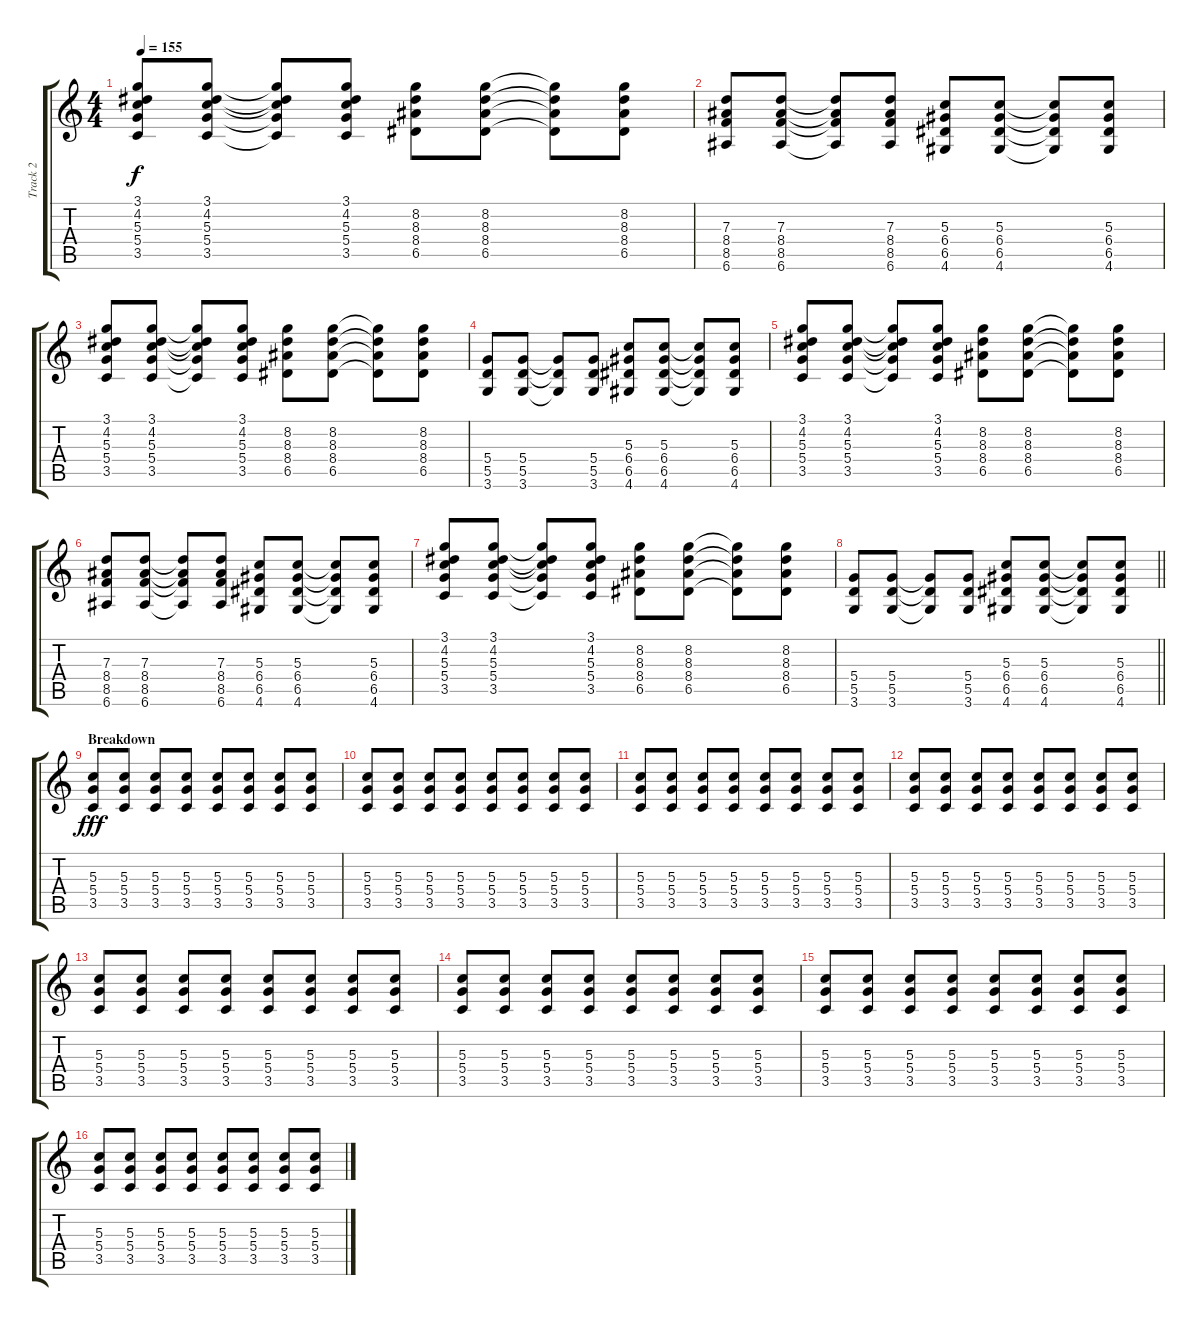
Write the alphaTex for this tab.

\track ("Track 2" "Track 2") {instrument overdrivenguitar}
\staff {score tabs}
\tuning (E4 B3 G3 D3 A2 E2) {hide}
\ts (4 4)
\tempo 155
\clef g2
\ks c
(3.1 4.2 5.3 5.4 3.5).8{dy f} (3.1 4.2 5.3 5.4 3.5).8 (3.1{t} 4.2{t} 5.3{t} 5.4{t} 3.5{t}).8 (3.1 4.2 5.3 5.4 3.5).8 (8.2 8.3 8.4 6.5).8 (8.2 8.3 8.4 6.5).8 (8.2{t} 8.3{t} 8.4{t} 6.5{t}).8 (8.2 8.3 8.4 6.5).8 |
(7.3 8.4 8.5 6.6).8 (7.3 8.4 8.5 6.6).8 (7.3{t} 8.4{t} 8.5{t} 6.6{t}).8 (7.3 8.4 8.5 6.6).8 (5.3 6.4 6.5 4.6).8 (5.3 6.4 6.5 4.6).8 (5.3{t} 6.4{t} 6.5{t} 4.6{t}).8 (5.3 6.4 6.5 4.6).8 |
(3.1 4.2 5.3 5.4 3.5).8 (3.1 4.2 5.3 5.4 3.5).8 (3.1{t} 4.2{t} 5.3{t} 5.4{t} 3.5{t}).8 (3.1 4.2 5.3 5.4 3.5).8 (8.2 8.3 8.4 6.5).8 (8.2 8.3 8.4 6.5).8 (8.2{t} 8.3{t} 8.4{t} 6.5{t}).8 (8.2 8.3 8.4 6.5).8 |
(5.4 5.5 3.6).8 (5.4 5.5 3.6).8 (5.4{t} 5.5{t} 3.6{t}).8 (5.4 5.5 3.6).8 (5.3 6.4 6.5 4.6).8 (5.3 6.4 6.5 4.6).8 (5.3{t} 6.4{t} 6.5{t} 4.6{t}).8 (5.3 6.4 6.5 4.6).8 |
(3.1 4.2 5.3 5.4 3.5).8 (3.1 4.2 5.3 5.4 3.5).8 (3.1{t} 4.2{t} 5.3{t} 5.4{t} 3.5{t}).8 (3.1 4.2 5.3 5.4 3.5).8 (8.2 8.3 8.4 6.5).8 (8.2 8.3 8.4 6.5).8 (8.2{t} 8.3{t} 8.4{t} 6.5{t}).8 (8.2 8.3 8.4 6.5).8 |
(7.3 8.4 8.5 6.6).8 (7.3 8.4 8.5 6.6).8 (7.3{t} 8.4{t} 8.5{t} 6.6{t}).8 (7.3 8.4 8.5 6.6).8 (5.3 6.4 6.5 4.6).8 (5.3 6.4 6.5 4.6).8 (5.3{t} 6.4{t} 6.5{t} 4.6{t}).8 (5.3 6.4 6.5 4.6).8 |
(3.1 4.2 5.3 5.4 3.5).8 (3.1 4.2 5.3 5.4 3.5).8 (3.1{t} 4.2{t} 5.3{t} 5.4{t} 3.5{t}).8 (3.1 4.2 5.3 5.4 3.5).8 (8.2 8.3 8.4 6.5).8 (8.2 8.3 8.4 6.5).8 (8.2{t} 8.3{t} 8.4{t} 6.5{t}).8 (8.2 8.3 8.4 6.5).8 |
\barLineRight lightlight
(5.4 5.5 3.6).8 (5.4 5.5 3.6).8 (5.4{t} 5.5{t} 3.6{t}).8 (5.4 5.5 3.6).8 (5.3 6.4 6.5 4.6).8 (5.3 6.4 6.5 4.6).8 (5.3{t} 6.4{t} 6.5{t} 4.6{t}).8 (5.3 6.4 6.5 4.6).8 |
\section ("" "Breakdown")
(5.3 5.4 3.5).8{dy fff} (5.3 5.4 3.5).8 (5.3 5.4 3.5).8 (5.3 5.4 3.5).8 (5.3 5.4 3.5).8 (5.3 5.4 3.5).8 (5.3 5.4 3.5).8 (5.3 5.4 3.5).8 |
(5.3 5.4 3.5).8 (5.3 5.4 3.5).8 (5.3 5.4 3.5).8 (5.3 5.4 3.5).8 (5.3 5.4 3.5).8 (5.3 5.4 3.5).8 (5.3 5.4 3.5).8 (5.3 5.4 3.5).8 |
(5.3 5.4 3.5).8 (5.3 5.4 3.5).8 (5.3 5.4 3.5).8 (5.3 5.4 3.5).8 (5.3 5.4 3.5).8 (5.3 5.4 3.5).8 (5.3 5.4 3.5).8 (5.3 5.4 3.5).8 |
(5.3 5.4 3.5).8 (5.3 5.4 3.5).8 (5.3 5.4 3.5).8 (5.3 5.4 3.5).8 (5.3 5.4 3.5).8 (5.3 5.4 3.5).8 (5.3 5.4 3.5).8 (5.3 5.4 3.5).8 |
(5.3 5.4 3.5).8 (5.3 5.4 3.5).8 (5.3 5.4 3.5).8 (5.3 5.4 3.5).8 (5.3 5.4 3.5).8 (5.3 5.4 3.5).8 (5.3 5.4 3.5).8 (5.3 5.4 3.5).8 |
(5.3 5.4 3.5).8 (5.3 5.4 3.5).8 (5.3 5.4 3.5).8 (5.3 5.4 3.5).8 (5.3 5.4 3.5).8 (5.3 5.4 3.5).8 (5.3 5.4 3.5).8 (5.3 5.4 3.5).8 |
(5.3 5.4 3.5).8 (5.3 5.4 3.5).8 (5.3 5.4 3.5).8 (5.3 5.4 3.5).8 (5.3 5.4 3.5).8 (5.3 5.4 3.5).8 (5.3 5.4 3.5).8 (5.3 5.4 3.5).8 |
(5.3 5.4 3.5).8 (5.3 5.4 3.5).8 (5.3 5.4 3.5).8 (5.3 5.4 3.5).8 (5.3 5.4 3.5).8 (5.3 5.4 3.5).8 (5.3 5.4 3.5).8 (5.3 5.4 3.5).8
